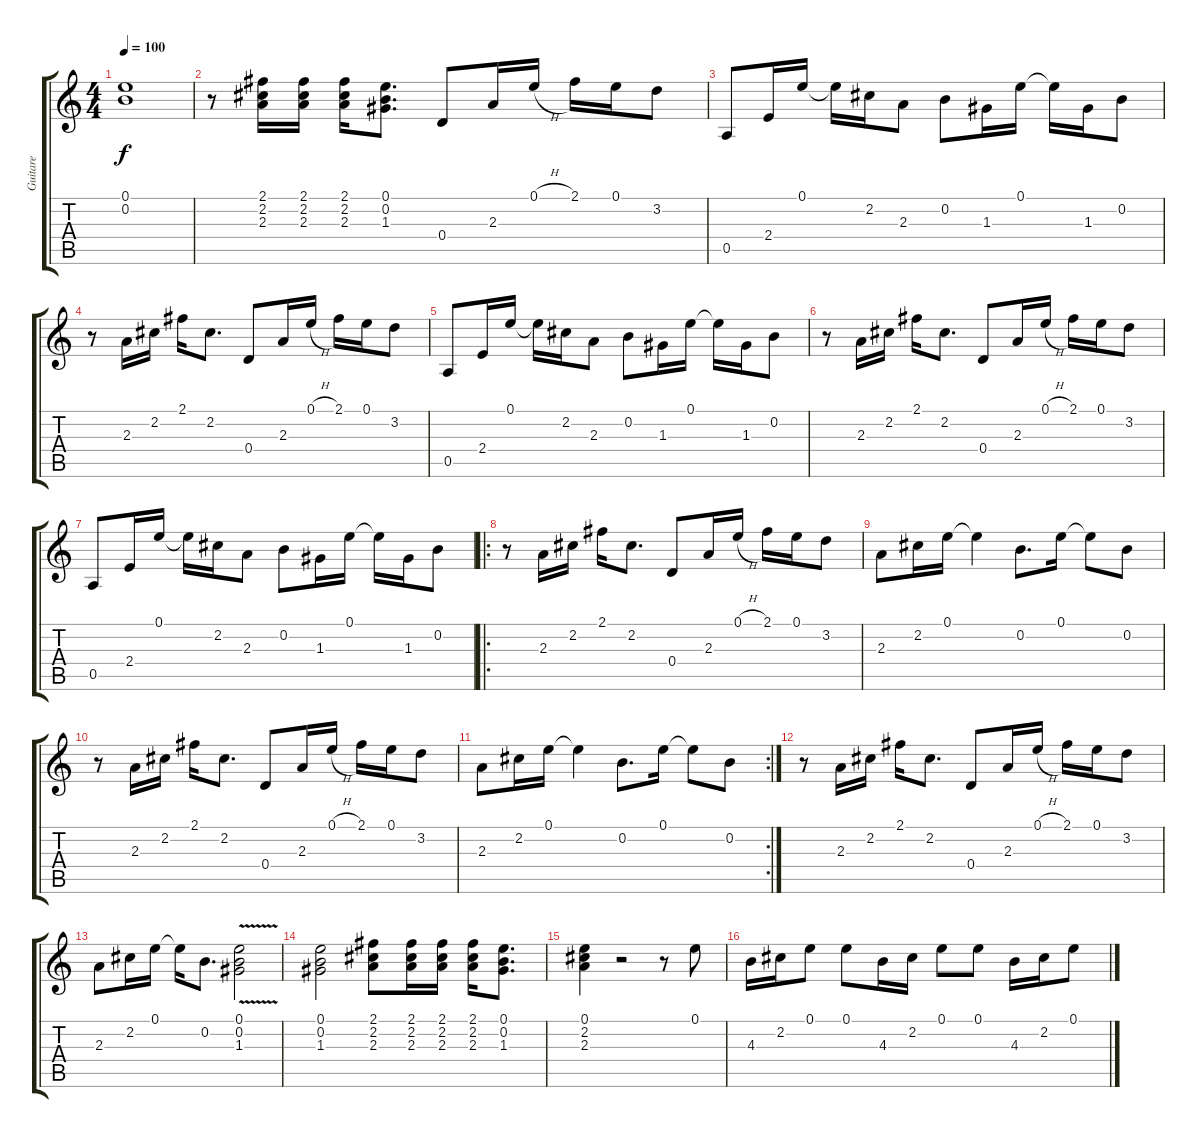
\track ("Guitare" "Guitare") {instrument electricguitarclean}
\staff {score tabs}
\tuning (E4 B3 G3 D3 A2 E2) {hide}
\ts (4 4)
\tempo 100
\clef g2
\ks c
(0.1{t} 0.2{t}).1{dy f} |
r.8 (2.1 2.2 2.3).16 (2.1 2.2 2.3).16 (2.1 2.2 2.3).16 (0.1 0.2 1.3).8{d} 0.4.8 2.3.16 0.1{h}.16 2.1.16 0.1.16 3.2.8 |
0.5.8 2.4.16 0.1.16 0.1{t}.16 2.2.16 2.3.8 0.2.8 1.3.16 0.1.16 0.1{t}.16 1.3.16 0.2.8 |
r.8 2.3.16 2.2.16 2.1.16 2.2.8{d} 0.4.8 2.3.16 0.1{h}.16 2.1.16 0.1.16 3.2.8 |
0.5.8 2.4.16 0.1.16 0.1{t}.16 2.2.16 2.3.8 0.2.8 1.3.16 0.1.16 0.1{t}.16 1.3.16 0.2.8 |
r.8 2.3.16 2.2.16 2.1.16 2.2.8{d} 0.4.8 2.3.16 0.1{h}.16 2.1.16 0.1.16 3.2.8 |
0.5.8 2.4.16 0.1.16 0.1{t}.16 2.2.16 2.3.8 0.2.8 1.3.16 0.1.16 0.1{t}.16 1.3.16 0.2.8 |
\ro
r.8 2.3.16 2.2.16 2.1.16 2.2.8{d} 0.4.8 2.3.16 0.1{h}.16 2.1.16 0.1.16 3.2.8 |
2.3.8 2.2.16 0.1.16 0.1{t}.4 0.2.8{d} 0.1.16 0.1{t}.8 0.2.8 |
r.8 2.3.16 2.2.16 2.1.16 2.2.8{d} 0.4.8 2.3.16 0.1{h}.16 2.1.16 0.1.16 3.2.8 |
\rc 2
2.3.8 2.2.16 0.1.16 0.1{t}.4 0.2.8{d} 0.1.16 0.1{t}.8 0.2.8 |
r.8 2.3.16 2.2.16 2.1.16 2.2.8{d} 0.4.8 2.3.16 0.1{h}.16 2.1.16 0.1.16 3.2.8 |
2.3.8 2.2.16 0.1.16 0.1{t}.16 0.2.8{d} (0.1{v} 0.2{v} 1.3{v}).2 |
(0.1 0.2 1.3).2 (2.1 2.2 2.3).8 (2.1 2.2 2.3).16 (2.1 2.2 2.3).16 (2.1 2.2 2.3).16 (0.1 0.2 1.3).8{d} |
(0.1 2.2 2.3).4 r.2 r.8 0.1.8 |
4.3.16 2.2.16 0.1.8 0.1.8 4.3.16 2.2.16 0.1.8 0.1.8 4.3.16 2.2.16 0.1.8
